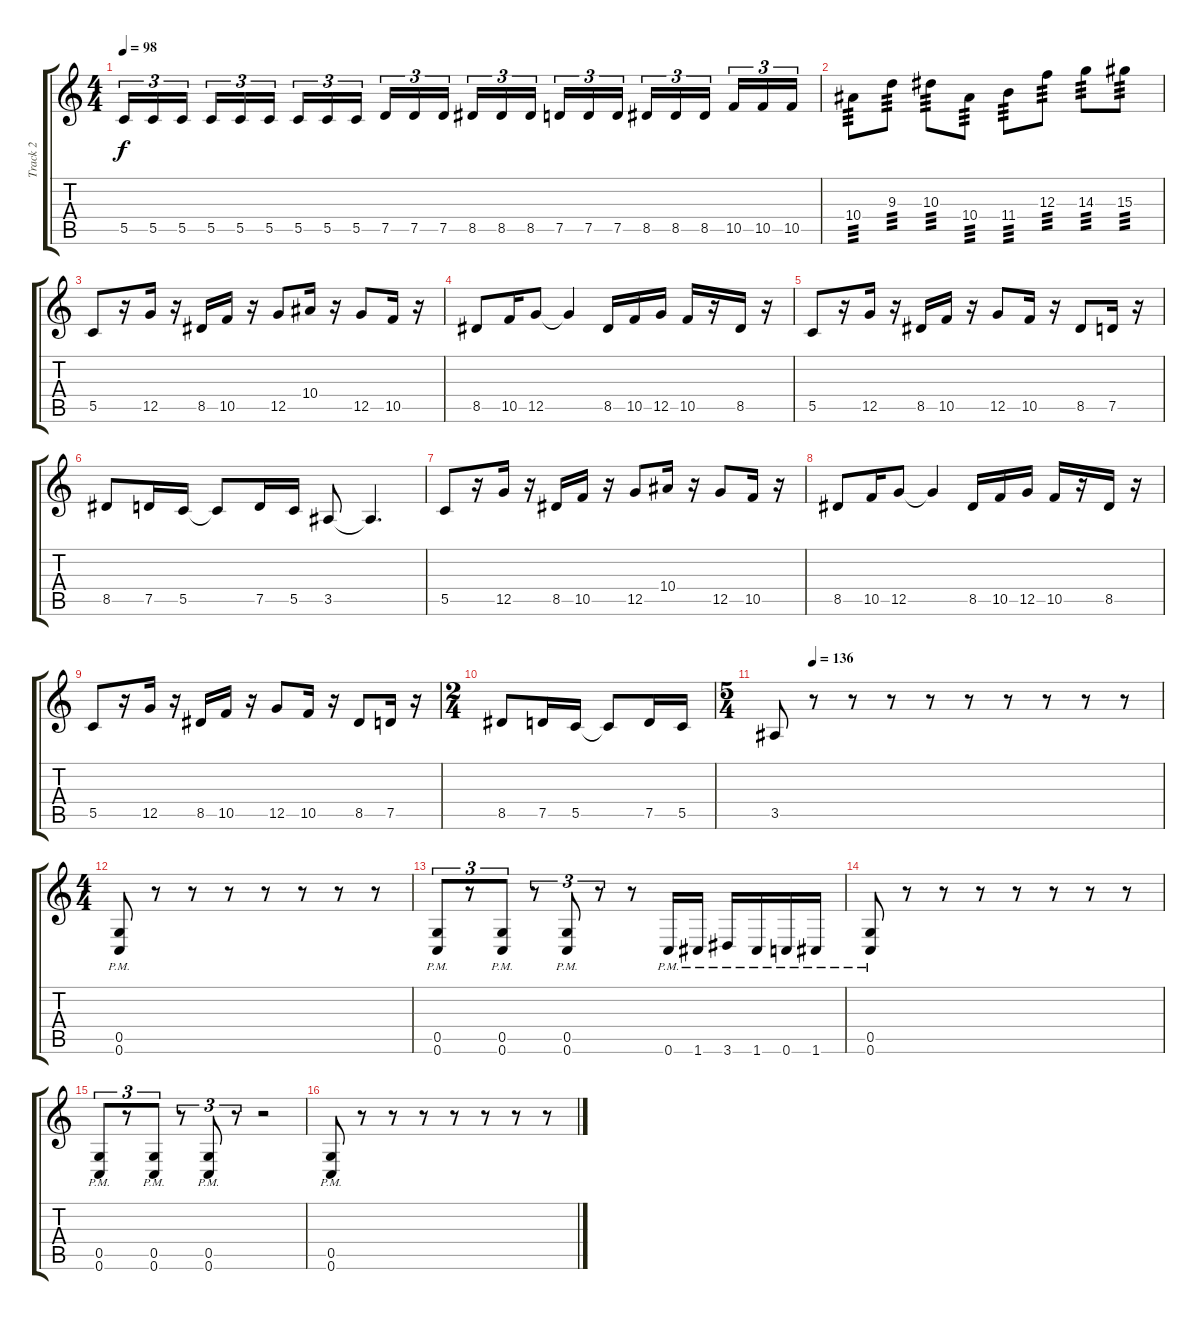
\track ("Track 2" "Track 2") {instrument overdrivenguitar}
\staff {score tabs}
\tuning (D4 A3 F3 C3 G2 C2) {hide}
\ts (4 4)
\tempo 98
\clef g2
\ks c
5.5.16{tu (3 2) dy f} 5.5.16{tu (3 2)} 5.5.16{tu (3 2) beam splitsecondary} 5.5.16{tu (3 2)} 5.5.16{tu (3 2)} 5.5.16{tu (3 2)} 5.5.16{tu (3 2)} 5.5.16{tu (3 2)} 5.5.16{tu (3 2) beam splitsecondary} 7.5.16{tu (3 2)} 7.5.16{tu (3 2)} 7.5.16{tu (3 2)} 8.5.16{tu (3 2)} 8.5.16{tu (3 2)} 8.5.16{tu (3 2) beam splitsecondary} 7.5.16{tu (3 2)} 7.5.16{tu (3 2)} 7.5.16{tu (3 2)} 8.5.16{tu (3 2)} 8.5.16{tu (3 2)} 8.5.16{tu (3 2) beam splitsecondary} 10.5.16{tu (3 2)} 10.5.16{tu (3 2)} 10.5.16{tu (3 2)} |
10.4.8{tp 3} 9.3.8{tp 3} 10.3.8{tp 3} 10.4.8{tp 3} 11.4.8{tp 3} 12.3.8{tp 3} 14.3.8{tp 3} 15.3.8{tp 3} |
5.5.8 r.16 12.5.16 r.16 8.5.16 10.5.16 r.16 12.5.8 10.4.16 r.16 12.5.8 10.5.16 r.16 |
8.5.8 10.5.16 12.5.8 12.5{t}.4 8.5.16 10.5.16 12.5.16 10.5.16 r.16 8.5.16 r.16 |
5.5.8 r.16 12.5.16 r.16 8.5.16 10.5.16 r.16 12.5.8 10.5.16 r.16 8.5.8 7.5.16 r.16 |
8.5.8 7.5.16 5.5.16 5.5{t}.8 7.5.16 5.5.16 3.5.8 3.5{t}.4{d} |
5.5.8 r.16 12.5.16 r.16 8.5.16 10.5.16 r.16 12.5.8 10.4.16 r.16 12.5.8 10.5.16 r.16 |
8.5.8 10.5.16 12.5.8 12.5{t}.4 8.5.16 10.5.16 12.5.16 10.5.16 r.16 8.5.16 r.16 |
5.5.8 r.16 12.5.16 r.16 8.5.16 10.5.16 r.16 12.5.8 10.5.16 r.16 8.5.8 7.5.16 r.16 |
\ts (2 4)
8.5.8 7.5.16 5.5.16 5.5{t}.8 7.5.16 5.5.16 |
\ts (5 4)
\tempo (136 0.1)
3.5.8 r.8 r.8 r.8 r.8 r.8 r.8 r.8 r.8 r.8 |
\ts (4 4)
(0.5{pm} 0.6{pm}).8 r.8 r.8 r.8 r.8 r.8 r.8 r.8 |
(0.5{pm} 0.6{pm}).8{tu (3 2)} r.8{tu (3 2)} (0.5{pm} 0.6{pm}).8{tu (3 2)} r.8{tu (3 2)} (0.5{pm} 0.6).8{tu (3 2)} r.8{tu (3 2)} r.8 0.6{pm}.16 1.6{pm}.16 3.6{pm}.16 1.6{pm}.16 0.6{pm}.16 1.6{pm}.16 |
(0.5{pm} 0.6{pm}).8 r.8 r.8 r.8 r.8 r.8 r.8 r.8 |
(0.5{pm} 0.6{pm}).8{tu (3 2)} r.8{tu (3 2)} (0.5{pm} 0.6{pm}).8{tu (3 2)} r.8{tu (3 2)} (0.5{pm} 0.6).8{tu (3 2)} r.8{tu (3 2)} r.2 |
(0.5{pm} 0.6{pm}).8 r.8 r.8 r.8 r.8 r.8 r.8 r.8
